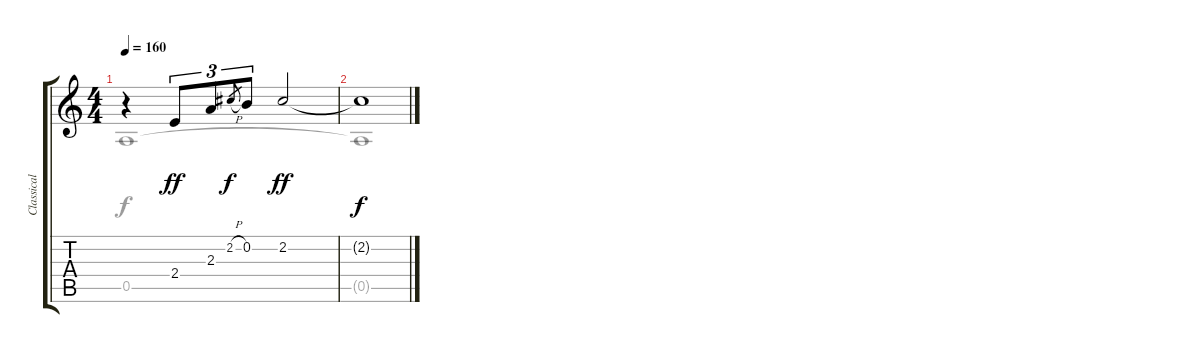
\track ("Classical Guitar" "Classical ") {instrument acousticguitarnylon}
\staff {score tabs}
\tuning (E4 B3 G3 D3 A2 E2) {hide}
\voice
\ts (4 4)
\tempo 160
\clef g2
\ks c
r.4{dy f} 2.4.8{tu (3 2) dy ff} 2.3.8{tu (3 2)} 2.2{h}.8{gr dy f} 0.2.8{tu (3 2)} 2.2.2{dy ff} |
2.2{t}.1{dy f}
\voice
\clef g2
\ottava regular
\simile none
\ks c
0.5.1{dy f} |
0.5{t}.1
